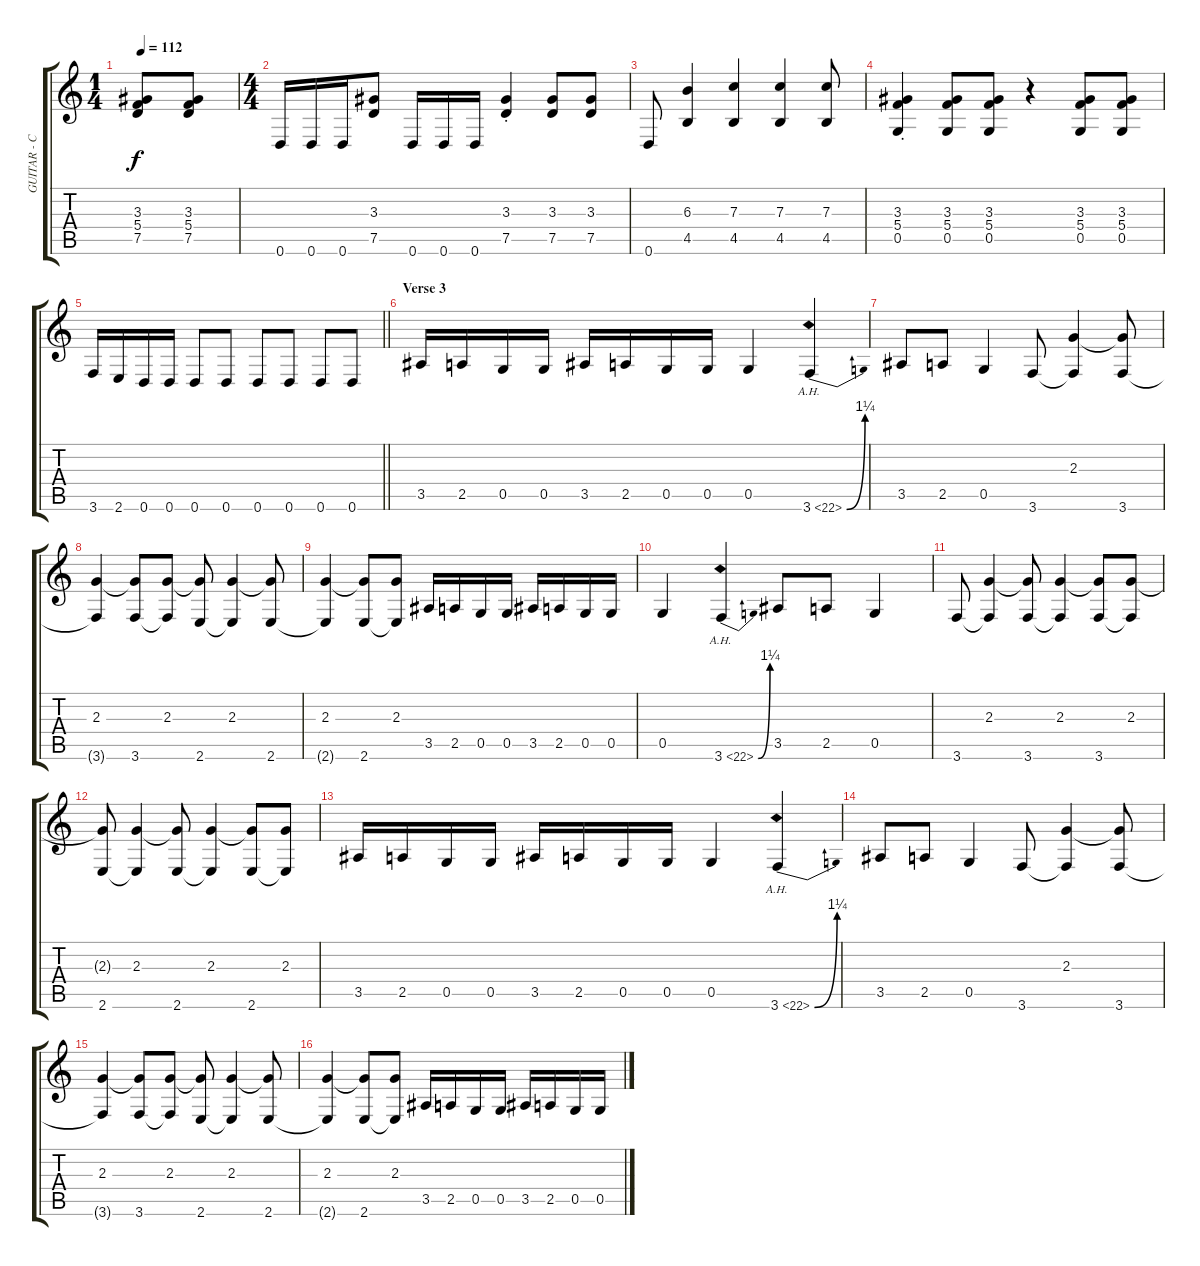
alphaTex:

\track ("GUITAR - Christian Andreu" "GUITAR - C") {instrument distortionguitar}
\staff {score tabs}
\tuning (D4 A3 F3 C3 G2 D2) {hide}
\ts (1 4)
\tempo 112
\clef g2
\ks c
(3.3 5.4 7.5).8{dy f} (3.3 5.4 7.5).8 |
\ts (4 4)
0.6.16 0.6.16 0.6.16 (3.3 7.5).8 0.6.16 0.6.16 0.6.16 (3.3{st} 7.5{st}).4 (3.3 7.5).8 (3.3 7.5).8 |
0.6.8 (6.3 4.5).4 (7.3 4.5).4 (7.3 4.5).4 (7.3 4.5).8 |
(3.3{st} 5.4{st} 0.5{st}).4 (3.3 5.4 0.5).8 (3.3 5.4 0.5).8 r.4 (3.3 5.4 0.5).8 (3.3 5.4 0.5).8 |
\barLineRight lightlight
3.6.16 2.6.16 0.6.16 0.6.16 0.6.8 0.6.8 0.6.8 0.6.8 0.6.8 0.6.8 |
\section ("" "Verse 3")
3.5.16 2.5.16 0.5.16 0.5.16 3.5.16 2.5.16 0.5.16 0.5.16 0.5.4 3.6{be (bend 0 0 60 5) ah 19}.4 |
3.5.8 2.5.8 0.5.4 3.6.8 (2.3 3.6{t}).4 (2.3{t} 3.6).8 |
(2.3 3.6{t}).4 (2.3{t} 3.6).8 (2.3 3.6{t}).8 (2.3{t} 2.6).8 (2.3 2.6{t}).4 (2.3{t} 2.6).8 |
(2.3 2.6{t}).4 (2.3{t} 2.6).8 (2.3 2.6{t}).8 3.5.16 2.5.16 0.5.16 0.5.16 3.5.16 2.5.16 0.5.16 0.5.16 |
0.5.4 3.6{be (bend 0 0 60 5) ah 19}.4 3.5.8 2.5.8 0.5.4 |
3.6.8 (2.3 3.6{t}).4 (2.3{t} 3.6).8 (2.3 3.6{t}).4 (2.3{t} 3.6).8 (2.3 3.6{t}).8 |
(2.3{t} 2.6).8 (2.3 2.6{t}).4 (2.3{t} 2.6).8 (2.3 2.6{t}).4 (2.3{t} 2.6).8 (2.3 2.6{t}).8 |
3.5.16 2.5.16 0.5.16 0.5.16 3.5.16 2.5.16 0.5.16 0.5.16 0.5.4 3.6{be (bend 0 0 60 5) ah 19}.4 |
3.5.8 2.5.8 0.5.4 3.6.8 (2.3 3.6{t}).4 (2.3{t} 3.6).8 |
(2.3 3.6{t}).4 (2.3{t} 3.6).8 (2.3 3.6{t}).8 (2.3{t} 2.6).8 (2.3 2.6{t}).4 (2.3{t} 2.6).8 |
(2.3 2.6{t}).4 (2.3{t} 2.6).8 (2.3 2.6{t}).8 3.5.16 2.5.16 0.5.16 0.5.16 3.5.16 2.5.16 0.5.16 0.5.16
